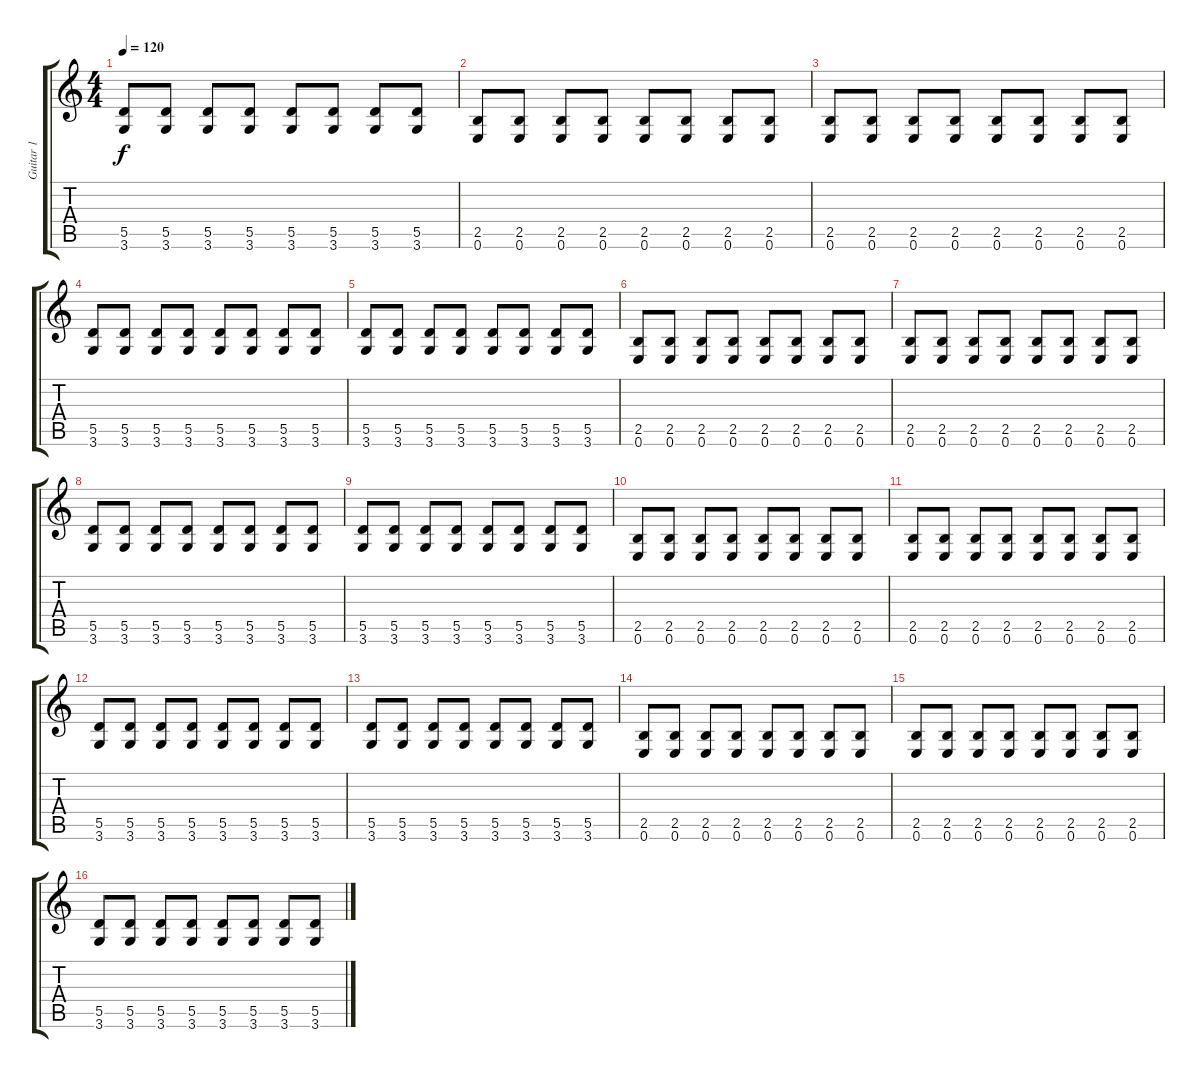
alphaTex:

\track ("Guitar 1" "Guitar 1") {instrument distortionguitar}
\staff {score tabs}
\tuning (E4 B3 G3 D3 A2 E2) {hide}
\ts (4 4)
\tempo 120
\clef g2
\ks c
(5.5 3.6).8{dy f} (5.5 3.6).8 (5.5 3.6).8 (5.5 3.6).8 (5.5 3.6).8 (5.5 3.6).8 (5.5 3.6).8 (5.5 3.6).8 |
(2.5 0.6).8 (2.5 0.6).8 (2.5 0.6).8 (2.5 0.6).8 (2.5 0.6).8 (2.5 0.6).8 (2.5 0.6).8 (2.5 0.6).8 |
(2.5 0.6).8 (2.5 0.6).8 (2.5 0.6).8 (2.5 0.6).8 (2.5 0.6).8 (2.5 0.6).8 (2.5 0.6).8 (2.5 0.6).8 |
(5.5 3.6).8 (5.5 3.6).8 (5.5 3.6).8 (5.5 3.6).8 (5.5 3.6).8 (5.5 3.6).8 (5.5 3.6).8 (5.5 3.6).8 |
(5.5 3.6).8 (5.5 3.6).8 (5.5 3.6).8 (5.5 3.6).8 (5.5 3.6).8 (5.5 3.6).8 (5.5 3.6).8 (5.5 3.6).8 |
(2.5 0.6).8 (2.5 0.6).8 (2.5 0.6).8 (2.5 0.6).8 (2.5 0.6).8 (2.5 0.6).8 (2.5 0.6).8 (2.5 0.6).8 |
(2.5 0.6).8 (2.5 0.6).8 (2.5 0.6).8 (2.5 0.6).8 (2.5 0.6).8 (2.5 0.6).8 (2.5 0.6).8 (2.5 0.6).8 |
(5.5 3.6).8 (5.5 3.6).8 (5.5 3.6).8 (5.5 3.6).8 (5.5 3.6).8 (5.5 3.6).8 (5.5 3.6).8 (5.5 3.6).8 |
(5.5 3.6).8 (5.5 3.6).8 (5.5 3.6).8 (5.5 3.6).8 (5.5 3.6).8 (5.5 3.6).8 (5.5 3.6).8 (5.5 3.6).8 |
(2.5 0.6).8 (2.5 0.6).8 (2.5 0.6).8 (2.5 0.6).8 (2.5 0.6).8 (2.5 0.6).8 (2.5 0.6).8 (2.5 0.6).8 |
(2.5 0.6).8 (2.5 0.6).8 (2.5 0.6).8 (2.5 0.6).8 (2.5 0.6).8 (2.5 0.6).8 (2.5 0.6).8 (2.5 0.6).8 |
(5.5 3.6).8 (5.5 3.6).8 (5.5 3.6).8 (5.5 3.6).8 (5.5 3.6).8 (5.5 3.6).8 (5.5 3.6).8 (5.5 3.6).8 |
(5.5 3.6).8 (5.5 3.6).8 (5.5 3.6).8 (5.5 3.6).8 (5.5 3.6).8 (5.5 3.6).8 (5.5 3.6).8 (5.5 3.6).8 |
(2.5 0.6).8 (2.5 0.6).8 (2.5 0.6).8 (2.5 0.6).8 (2.5 0.6).8 (2.5 0.6).8 (2.5 0.6).8 (2.5 0.6).8 |
(2.5 0.6).8 (2.5 0.6).8 (2.5 0.6).8 (2.5 0.6).8 (2.5 0.6).8 (2.5 0.6).8 (2.5 0.6).8 (2.5 0.6).8 |
(5.5 3.6).8 (5.5 3.6).8 (5.5 3.6).8 (5.5 3.6).8 (5.5 3.6).8 (5.5 3.6).8 (5.5 3.6).8 (5.5 3.6).8
